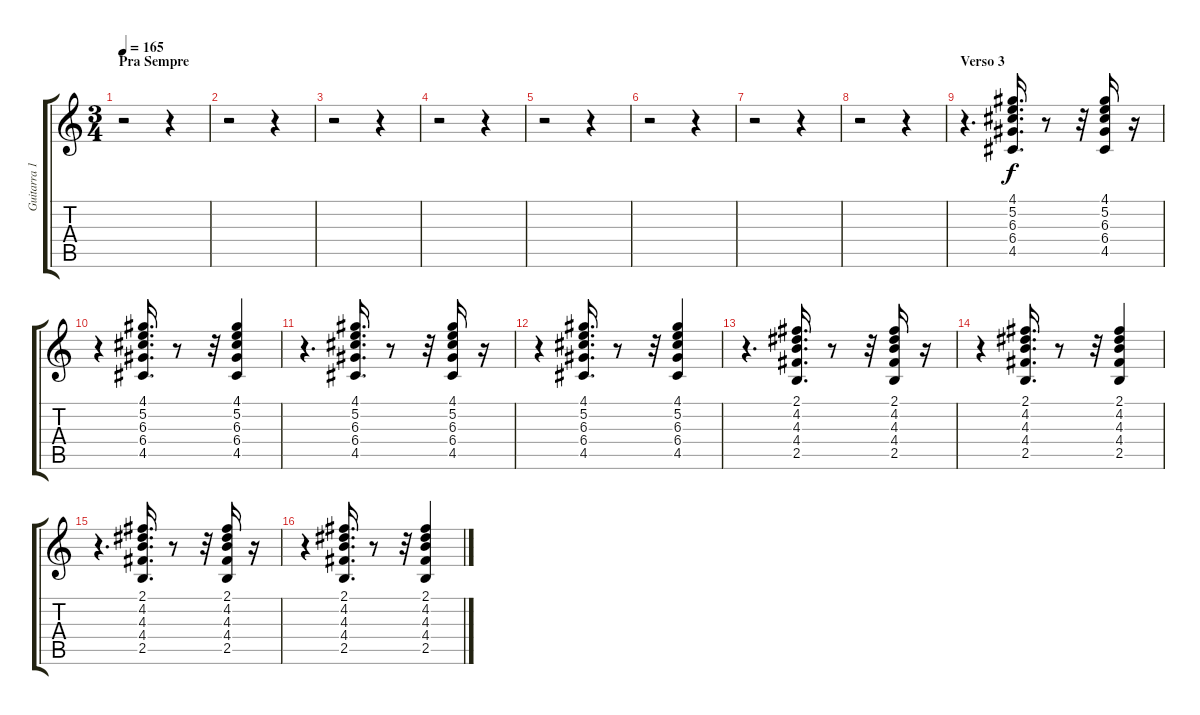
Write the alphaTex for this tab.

\track ("Guitarra 1" "Guitarra 1") {instrument electricguitarclean}
\staff {score tabs}
\tuning (E4 B3 G3 D3 A2 E2) {hide}
\ts (3 4)
\section ("" "Pra Sempre")
\tempo 165
\clef g2
\ks c
r.2{dy fff} r.4 |
r.2 r.4 |
r.2 r.4 |
r.2 r.4 |
r.2 r.4 |
r.2 r.4 |
r.2 r.4 |
r.2 r.4 |
\section ("" "Verso 3")
r.4{d volume 12 instrument distortionguitar} (4.1 5.2 6.3 6.4 4.5).16{d dy f} r.8 r.32 (4.1 5.2 6.3 6.4 4.5).16 r.16 |
r.4 (4.1 5.2 6.3 6.4 4.5).16{d} r.8 r.32 (4.1 5.2 6.3 6.4 4.5).4 |
r.4{d} (4.1 5.2 6.3 6.4 4.5).16{d} r.8 r.32 (4.1 5.2 6.3 6.4 4.5).16 r.16 |
r.4 (4.1 5.2 6.3 6.4 4.5).16{d} r.8 r.32 (4.1 5.2 6.3 6.4 4.5).4 |
r.4{d} (2.1 4.2 4.3 4.4 2.5).16{d} r.8 r.32 (2.1 4.2 4.3 4.4 2.5).16 r.16 |
r.4 (2.1 4.2 4.3 4.4 2.5).16{d} r.8 r.32 (2.1 4.2 4.3 4.4 2.5).4 |
r.4{d} (2.1 4.2 4.3 4.4 2.5).16{d} r.8 r.32 (2.1 4.2 4.3 4.4 2.5).16 r.16 |
r.4 (2.1 4.2 4.3 4.4 2.5).16{d} r.8 r.32 (2.1 4.2 4.3 4.4 2.5).4
